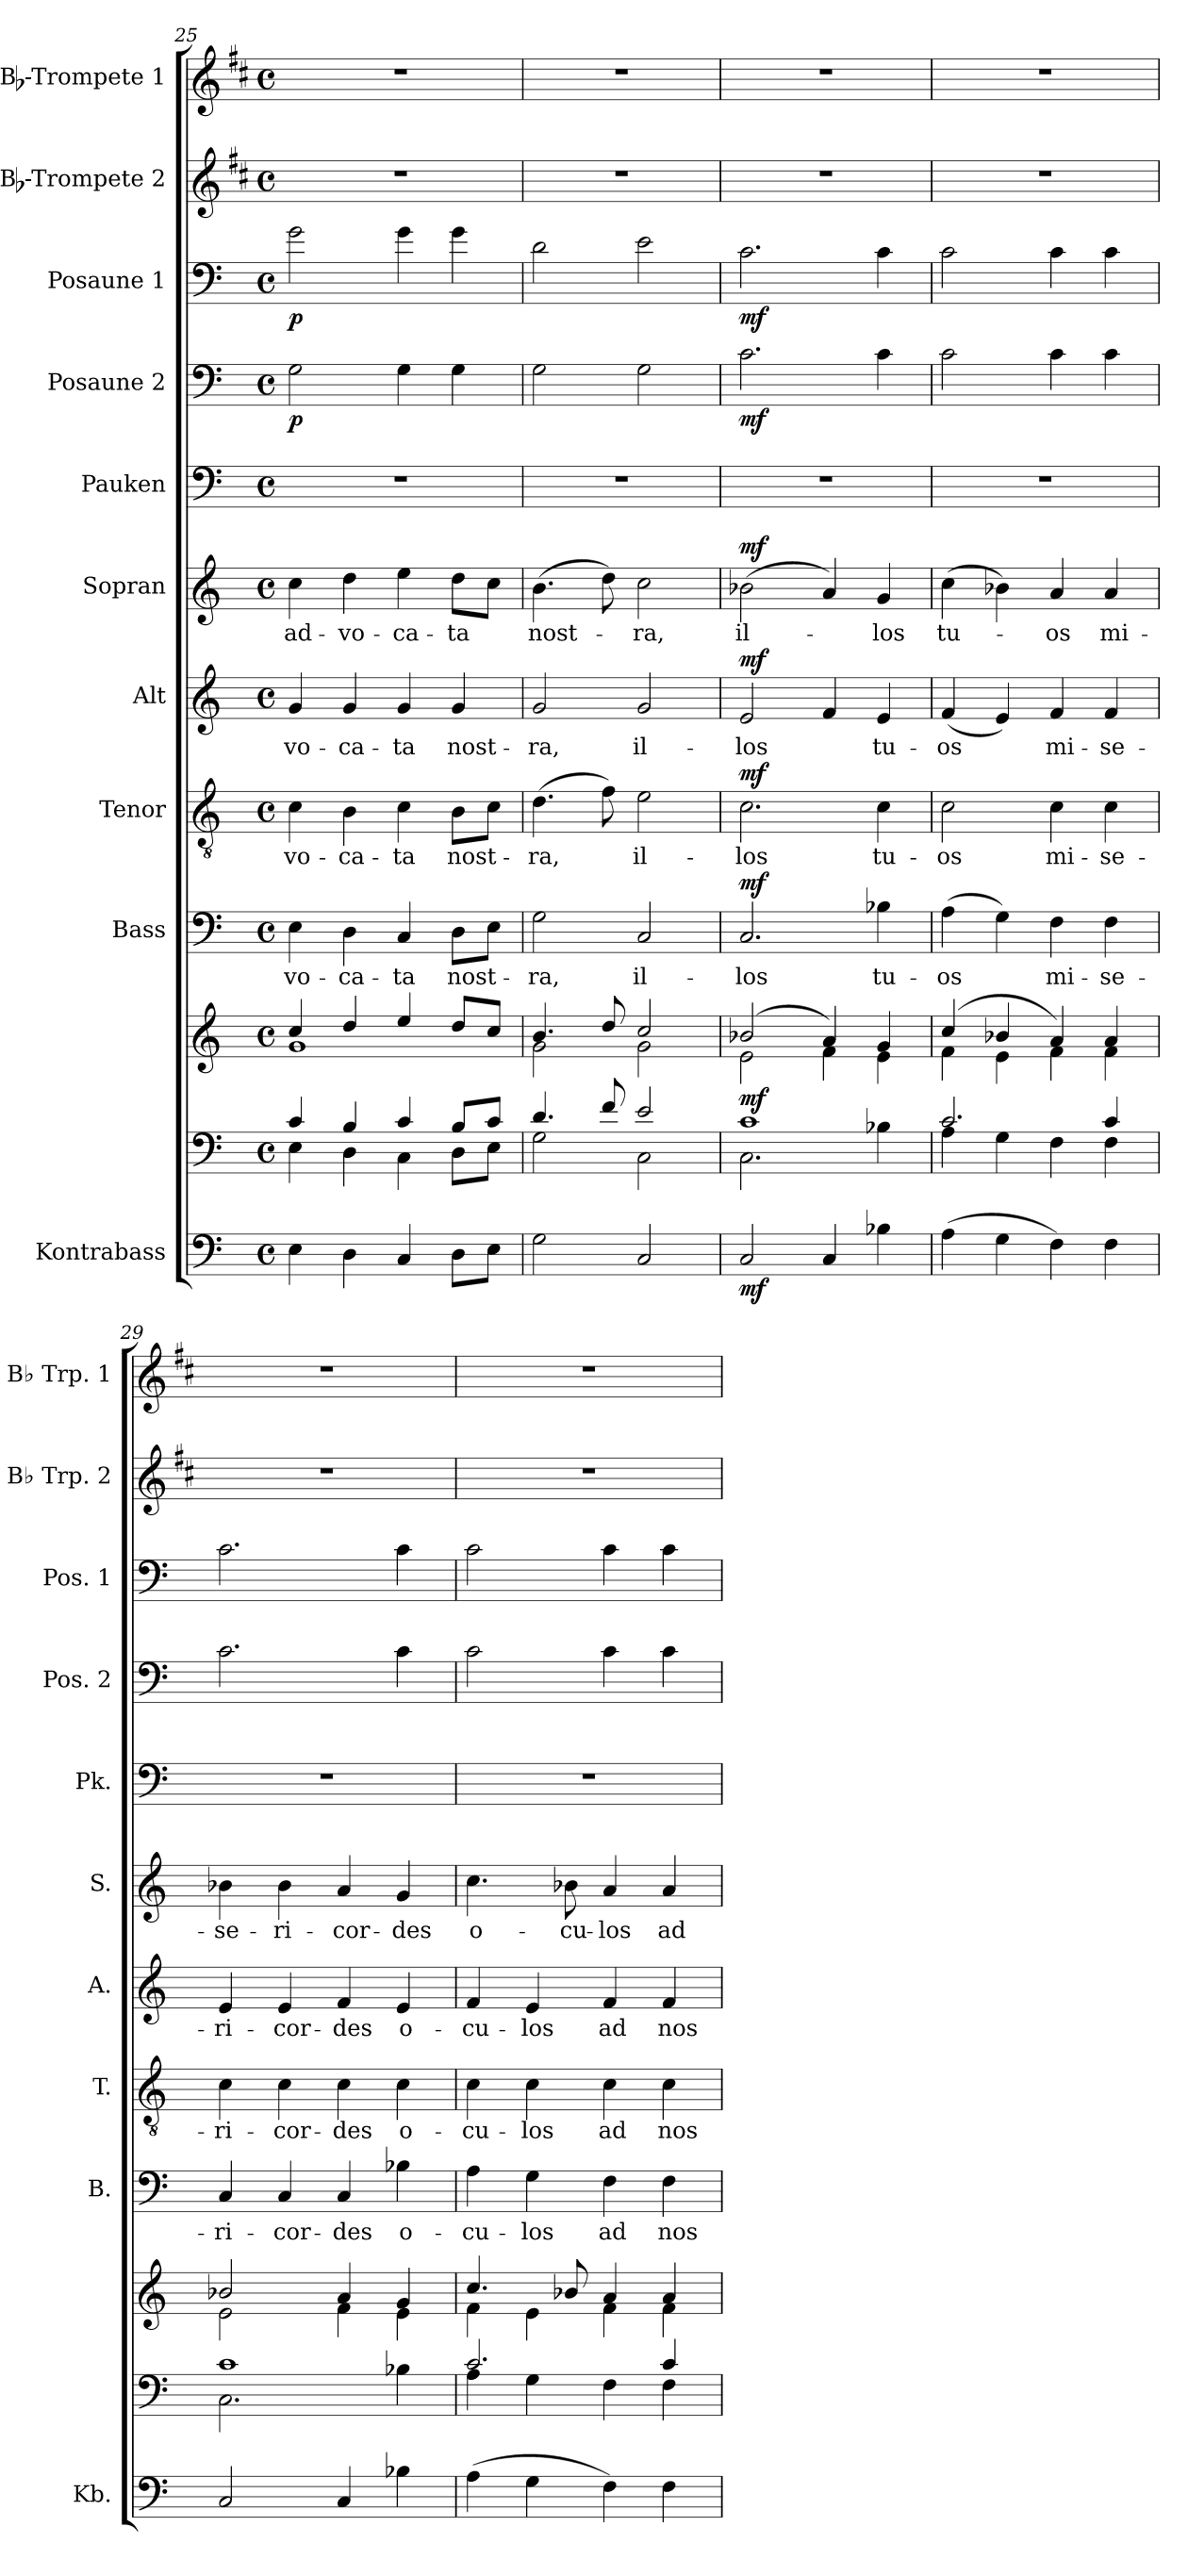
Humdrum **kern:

**kern	**dynam	**kern	**kern	**dynam	**kern	**text	**dynam	**kern	**text	**dynam	**kern	**text	**dynam	**kern	**text	**dynam	**kern	**kern	**dynam	**kern	**dynam	**kern	**kern
*part11	*part11	*part10	*part10	*part10	*part9	*part9	*part9	*part8	*part8	*part8	*part7	*part7	*part7	*part6	*part6	*part6	*part5	*part4	*part4	*part3	*part3	*part2	*part1
*staff12	*staff12	*staff11	*staff10	*staff10/11	*staff9	*staff9	*staff9	*staff8	*staff8	*staff8	*staff7	*staff7	*staff7	*staff6	*staff6	*staff6	*staff5	*staff4	*staff4	*staff3	*staff3	*staff2	*staff1
*I"Kontrabass	*	*	*	*	*I"Bass	*	*	*I"Tenor	*	*	*I"Alt	*	*	*I"Sopran	*	*	*I"Pauken	*I"Posaune 2	*	*I"Posaune 1	*	*I"Bb-Trompete 2	*I"Bb-Trompete 1
*I'Kb.	*	*	*	*	*I'B.	*	*	*I'T.	*	*	*I'A.	*	*	*I'S.	*	*	*I'Pk.	*I'Pos. 2	*	*I'Pos. 1	*	*I'Bb Trp. 2	*I'Bb Trp. 1
*clefF4	*	*clefF4	*clefG2	*	*clefF4	*	*	*clefGv2	*	*	*clefG2	*	*	*clefG2	*	*	*clefF4	*clefF4	*	*clefF4	*	*clefG2	*clefG2
*ITrd7c12	*	*	*	*	*	*	*	*	*	*	*	*	*	*	*	*	*	*	*	*	*	*ITrd1c2	*ITrd1c2
*k[]	*	*k[]	*k[]	*	*k[]	*	*	*k[]	*	*	*k[]	*	*	*k[]	*	*	*k[]	*k[]	*	*k[]	*	*k[]	*k[]
*C:	*	*C:	*C:	*	*C:	*	*	*C:	*	*	*C:	*	*	*C:	*	*	*C:	*C:	*	*C:	*	*C:	*C:
*M4/4	*	*M4/4	*M4/4	*	*M4/4	*	*	*M4/4	*	*	*M4/4	*	*	*M4/4	*	*	*M4/4	*M4/4	*	*M4/4	*	*M4/4	*M4/4
*met(c)	*	*met(c)	*met(c)	*	*met(c)	*	*	*met(c)	*	*	*met(c)	*	*	*met(c)	*	*	*met(c)	*met(c)	*	*met(c)	*	*met(c)	*met(c)
=25	=25	=25	=25	=25	=25	=25	=25	=25	=25	=25	=25	=25	=25	=25	=25	=25	=25	=25	=25	=25	=25	=25	=25
*	*	*^	*^	*	*	*	*	*	*	*	*	*	*	*	*	*	*	*	*	*	*	*	*
!	!	!	!	!	!	!	!	!LO:LY:b	!	!	!LO:LY:b	!	!	!LO:LY:b	!	!	!LO:LY:b	!	!	!	!LO:DY:b	!	!LO:DY:b	!	!
4EE\	.	4c/	4E\	4cc/	1g	.	4E\	-vo-	.	4c\	-vo-	.	4g/	-vo-	.	4cc\	ad-	.	1r	2G\	p	2g\	p	1r	1r
!	!	!	!	!	!	!	!	!LO:LY:b	!	!	!LO:LY:b	!	!	!LO:LY:b	!	!	!LO:LY:b	!	!	!	!	!	!	!	!
4DD\	.	4B/	4D\	4dd/	.	.	4D\	-ca-	.	4B\	-ca-	.	4g/	-ca-	.	4dd\	-vo-	.	.	.	.	.	.	.	.
!	!	!	!	!	!	!	!	!LO:LY:b	!	!	!LO:LY:b	!	!	!LO:LY:b	!	!	!LO:LY:b	!	!	!	!	!	!	!	!
4CC/	.	4c/	4C\	4ee/	.	.	4C/	-ta	.	4c\	-ta	.	4g/	-ta	.	4ee\	-ca-	.	.	4G\	.	4g\	.	.	.
!	!	!	!	!	!	!	!	!LO:LY:b	!	!	!LO:LY:b	!	!	!LO:LY:b	!	!	!LO:LY:b	!	!	!	!	!	!	!	!
8DD\L	.	8B/L	8D\L	8dd/L	.	.	8D\L	nost-	.	8B\L	nost-	.	4g/	nost-	.	8dd\L	-ta	.	.	4G\	.	4g\	.	.	.
8EE\J	.	8c/J	8E\J	8cc/J	.	.	8E\J	.	.	8c\J	.	.	.	.	.	8cc\J	.	.	.	.	.	.	.	.	.
=26	=26	=26	=26	=26	=26	=26	=26	=26	=26	=26	=26	=26	=26	=26	=26	=26	=26	=26	=26	=26	=26	=26	=26	=26	=26
!	!	!	!	!	!	!	!	!LO:LY:b	!	!	!LO:LY:b	!	!	!LO:LY:b	!	!	!LO:LY:b	!	!	!	!	!	!	!	!
2GG\	.	4.d/	2G\	4.b/	2g\	.	2G\	-ra,	.	(>4.d\	-ra,	.	2g/	-ra,	.	(>4.b\	nost-	.	1r	2G\	.	2d\	.	1r	1r
.	.	8f/	.	8dd/	.	.	.	.	.	8f\)	.	.	.	.	.	8dd\)	.	.	.	.	.	.	.	.	.
!	!	!	!	!	!	!	!	!LO:LY:b	!	!	!LO:LY:b	!	!	!LO:LY:b	!	!	!LO:LY:b	!	!	!	!	!	!	!	!
2CC/	.	2e/	2C\	2cc/	2g\	.	2C/	il-	.	2e\	il-	.	2g/	il-	.	2cc\	-ra,	.	.	2G\	.	2e\	.	.	.
=27	=27	=27	=27	=27	=27	=27	=27	=27	=27	=27	=27	=27	=27	=27	=27	=27	=27	=27	=27	=27	=27	=27	=27	=27	=27
!	!LO:DY:b	!	!	!	!	!LO:DY:b	!	!LO:LY:b	!LO:DY:a	!	!LO:LY:b	!LO:DY:a	!	!LO:LY:b	!LO:DY:a	!	!LO:LY:b	!LO:DY:a	!	!	!LO:DY:b	!	!LO:DY:b	!	!
2CC/	mf	1c	2.C\	(2b-X/	2e\	mf	2.C/	-los	mf	2.c\	-los	mf	2e/	-los	mf	(>2b-X\	il-	mf	1r	2.c\	mf	2.c\	mf	1r	1r
4CC/	.	.	.	4a/)	4f\	.	.	.	.	.	.	.	4f/	.	.	4a/)	.	.	.	.	.	.	.	.	.
!	!	!	!	!	!	!	!	!LO:LY:b	!	!	!LO:LY:b	!	!	!LO:LY:b	!	!	!LO:LY:b	!	!	!	!	!	!	!	!
4BB-X\	.	.	4B-X\	4g/	4e\	.	4B-X\	tu-	.	4c\	tu-	.	4e/	tu-	.	4g/	-los	.	.	4c\	.	4c\	.	.	.
=28	=28	=28	=28	=28	=28	=28	=28	=28	=28	=28	=28	=28	=28	=28	=28	=28	=28	=28	=28	=28	=28	=28	=28	=28	=28
!	!	!	!	!	!	!	!	!LO:LY:b	!	!	!LO:LY:b	!	!	!LO:LY:b	!	!	!LO:LY:b	!	!	!	!	!	!	!	!
(>4AA\	.	2.c/	4A\	(4cc/	4f\	.	(>4A\	-os	.	2c\	-os	.	(<4f/	-os	.	(>4cc\	tu-	.	1r	2c\	.	2c\	.	1r	1r
4GG\	.	.	4G\	4b-X/	4e\	.	4G\)	.	.	.	.	.	4e/)	.	.	4b-X\)	.	.	.	.	.	.	.	.	.
!	!	!	!	!	!	!	!	!LO:LY:b	!	!	!LO:LY:b	!	!	!LO:LY:b	!	!	!LO:LY:b	!	!	!	!	!	!	!	!
4FF\)	.	.	4F\	4a/)	4f\	.	4F\	mi-	.	4c\	mi-	.	4f/	mi-	.	4a/	-os	.	.	4c\	.	4c\	.	.	.
!	!	!	!	!	!	!	!	!LO:LY:b	!	!	!LO:LY:b	!	!	!LO:LY:b	!	!	!LO:LY:b	!	!	!	!	!	!	!	!
4FF\	.	4c/	4F\	4a/	4f\	.	4F\	-se-	.	4c\	-se-	.	4f/	-se-	.	4a/	mi-	.	.	4c\	.	4c\	.	.	.
=29	=29	=29	=29	=29	=29	=29	=29	=29	=29	=29	=29	=29	=29	=29	=29	=29	=29	=29	=29	=29	=29	=29	=29	=29	=29
!	!	!	!	!	!	!	!	!LO:LY:b	!	!	!LO:LY:b	!	!	!LO:LY:b	!	!	!LO:LY:b	!	!	!	!	!	!	!	!
2CC/	.	1c	2.C\	2b-X/	2e\	.	4C/	-ri-	.	4c\	-ri-	.	4e/	-ri-	.	4b-X\	-se-	.	1r	2.c\	.	2.c\	.	1r	1r
!	!	!	!	!	!	!	!	!LO:LY:b	!	!	!LO:LY:b	!	!	!LO:LY:b	!	!	!LO:LY:b	!	!	!	!	!	!	!	!
.	.	.	.	.	.	.	4C/	-cor-	.	4c\	-cor-	.	4e/	-cor-	.	4b-\	-ri-	.	.	.	.	.	.	.	.
!	!	!	!	!	!	!	!	!LO:LY:b	!	!	!LO:LY:b	!	!	!LO:LY:b	!	!	!LO:LY:b	!	!	!	!	!	!	!	!
4CC/	.	.	.	4a/	4f\	.	4C/	-des	.	4c\	-des	.	4f/	-des	.	4a/	-cor-	.	.	.	.	.	.	.	.
!	!	!	!	!	!	!	!	!LO:LY:b	!	!	!LO:LY:b	!	!	!LO:LY:b	!	!	!LO:LY:b	!	!	!	!	!	!	!	!
4BB-X\	.	.	4B-X\	4g/	4e\	.	4B-X\	o-	.	4c\	o-	.	4e/	o-	.	4g/	-des	.	.	4c\	.	4c\	.	.	.
=30	=30	=30	=30	=30	=30	=30	=30	=30	=30	=30	=30	=30	=30	=30	=30	=30	=30	=30	=30	=30	=30	=30	=30	=30	=30
!	!	!	!	!	!	!	!	!LO:LY:b	!	!	!LO:LY:b	!	!	!LO:LY:b	!	!	!LO:LY:b	!	!	!	!	!	!	!	!
(>4AA\	.	2.c/	4A\	4.cc/	4f\	.	4A\	-cu-	.	4c\	-cu-	.	4f/	-cu-	.	4.cc\	o-	.	1r	2c\	.	2c\	.	1r	1r
!	!	!	!	!	!	!	!	!LO:LY:b	!	!	!LO:LY:b	!	!	!LO:LY:b	!	!	!	!	!	!	!	!	!	!	!
4GG\	.	.	4G\	.	4e\	.	4G\	-los	.	4c\	-los	.	4e/	-los	.	.	.	.	.	.	.	.	.	.	.
!	!	!	!	!	!	!	!	!	!	!	!	!	!	!	!	!	!LO:LY:b	!	!	!	!	!	!	!	!
.	.	.	.	8b-X/	.	.	.	.	.	.	.	.	.	.	.	8b-X\	-cu-	.	.	.	.	.	.	.	.
!	!	!	!	!	!	!	!	!LO:LY:b	!	!	!LO:LY:b	!	!	!LO:LY:b	!	!	!LO:LY:b	!	!	!	!	!	!	!	!
4FF\)	.	.	4F\	4a/	4f\	.	4F\	ad	.	4c\	ad	.	4f/	ad	.	4a/	-los	.	.	4c\	.	4c\	.	.	.
!	!	!	!	!	!	!	!	!LO:LY:b	!	!	!LO:LY:b	!	!	!LO:LY:b	!	!	!LO:LY:b	!	!	!	!	!	!	!	!
4FF\	.	4c/	4F\	4a/	4f\	.	4F\	nos	.	4c\	nos	.	4f/	nos	.	4a/	ad	.	.	4c\	.	4c\	.	.	.
*	*	*v	*v	*	*	*	*	*	*	*	*	*	*	*	*	*	*	*	*	*	*	*	*	*	*
*	*	*	*v	*v	*	*	*	*	*	*	*	*	*	*	*	*	*	*	*	*	*	*	*	*
=	=	=	=	=	=	=	=	=	=	=	=	=	=	=	=	=	=	=	=	=	=	=	=
*-	*-	*-	*-	*-	*-	*-	*-	*-	*-	*-	*-	*-	*-	*-	*-	*-	*-	*-	*-	*-	*-	*-	*-
